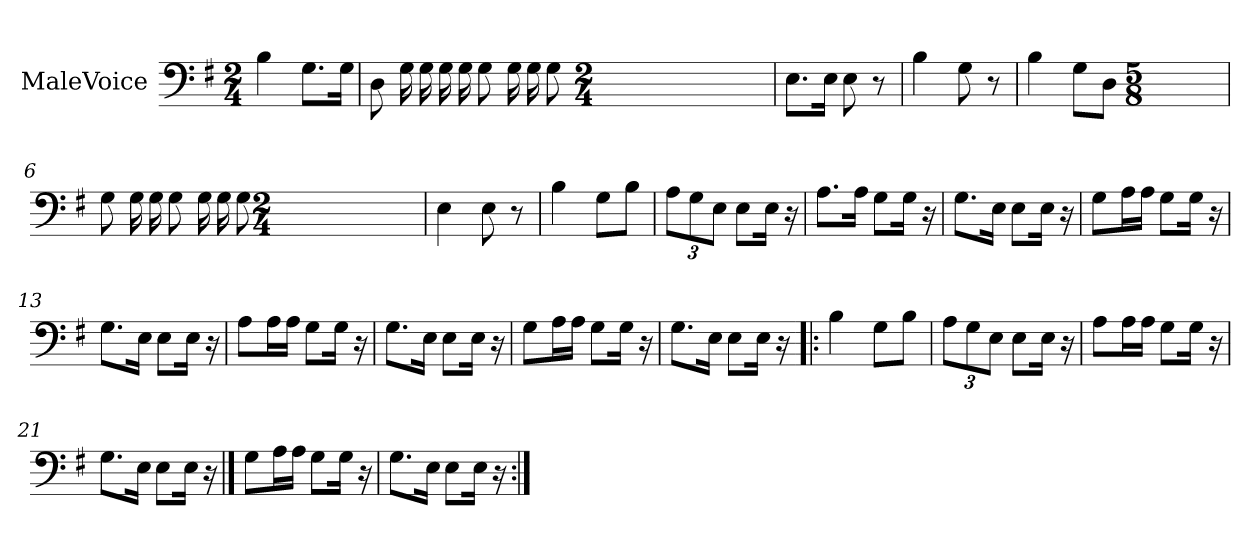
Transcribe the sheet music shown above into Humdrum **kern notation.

**kern
*part1
*staff1
*I"MaleVoice
*clefF4
*k[f#]
*M2/4
*MM76
=1
4B
8.G\L
16G\Jk
=2
8D
16G
16G
16G
16G
8G
16G
16G
8G
*M2/4
=3
8.E\L
16E\Jk
8E
8r
=4
4B
8G
8r
=5
4B
8G\L
8D\J
*M5/8
=6
8G
16G
16G
8G
16G
16G
8G
*M2/4
=7
4E
8E
8r
=8
4B
8G\L
8B\J
=9
12A\L
12G\
12E\J
8E\L
16E\Jk
16r
=10
8.A\L
16A\Jk
8G\L
16G\Jk
16r
=11
8.G\L
16E\Jk
8E\L
16E\Jk
16r
=12
8G\L
16A\L
16A\JJ
8G\L
16G\Jk
16r
=13
8.G\L
16E\Jk
8E\L
16E\Jk
16r
=14
8A\L
16A\L
16A\JJ
8G\L
16G\Jk
16r
=15
8.G\L
16E\Jk
8E\L
16E\Jk
16r
=16
8G\L
16A\L
16A\JJ
8G\L
16G\Jk
16r
=17
8.G\L
16E\Jk
8E\L
16E\Jk
16r
=18!|:
4B
8G\L
8B\J
=19
12A\L
12G\
12E\J
8E\L
16E\Jk
16r
=20
8A\L
16A\L
16A\JJ
8G\L
16G\Jk
16r
=21
8.G\L
16E\Jk
8E\L
16E\Jk
16r
==22
8G\L
16A\L
16A\JJ
8G\L
16G\Jk
16r
=23
8.G\L
16E\Jk
8E\L
16E\Jk
16r
=:|!
*-
